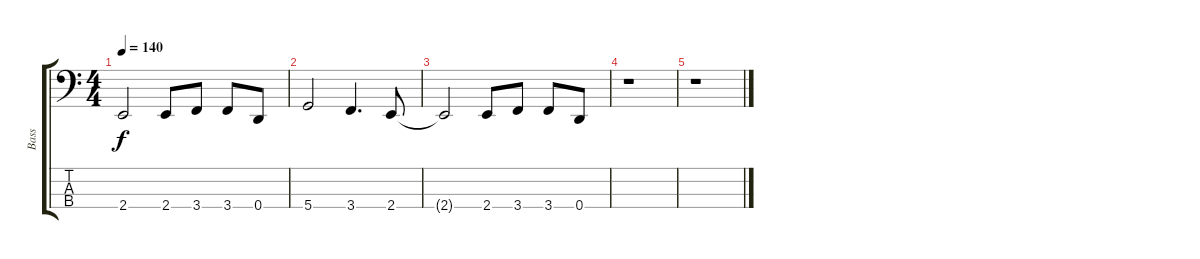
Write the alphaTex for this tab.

\track ("Bass" "Bass") {instrument electricbassfinger}
\staff {score tabs}
\tuning (F2 C2 G1 D1) {hide}
\ts (4 4)
\tempo 140
\clef f4
\ks c
2.4{t}.2{dy f} 2.4.8 3.4.8 3.4.8 0.4.8 |
5.4.2 3.4.4{d} 2.4.8 |
2.4{t}.2 2.4.8 3.4.8 3.4.8 0.4.8 |
r.1 |
r.1
